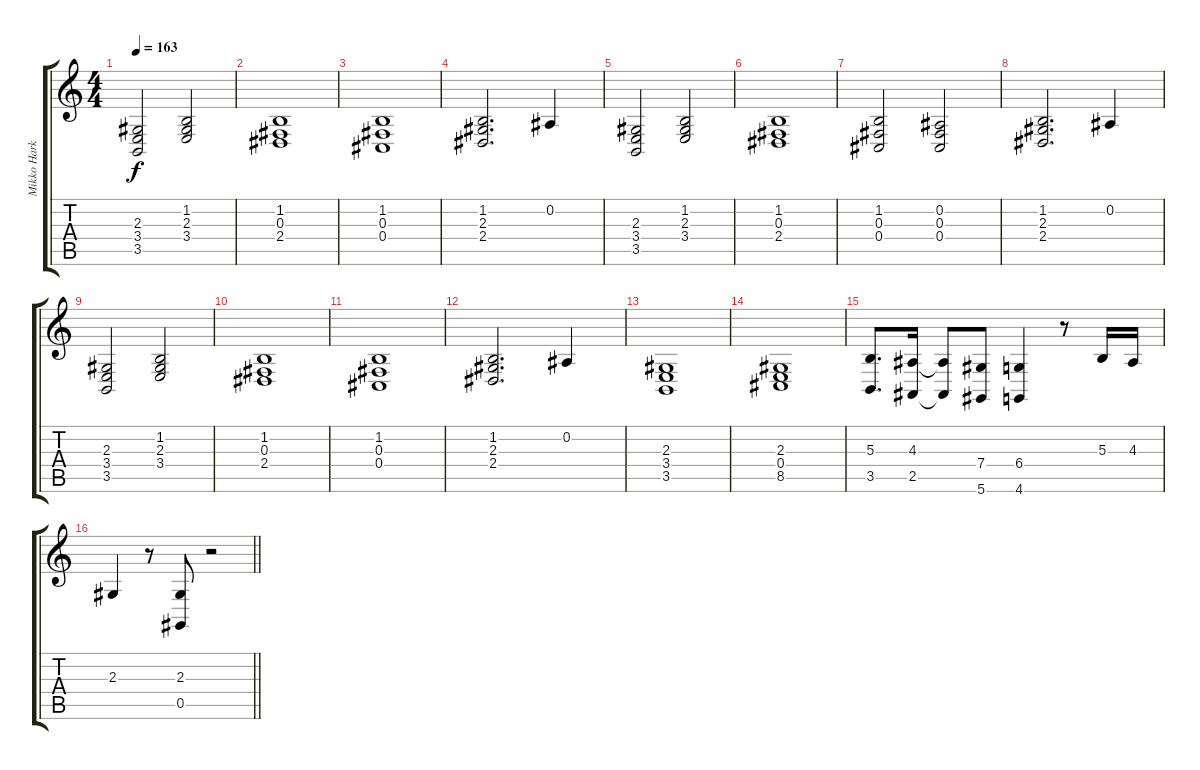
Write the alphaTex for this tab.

\track ("Mikko Harkin LH" "Mikko Hark") {instrument harpsichord}
\staff {score tabs}
\tuning (Eb4 Bb3 Gb3 Db3 Ab2 Eb2) {hide}
\ts (4 4)
\tempo 163
\clef g2
\ks c
(2.3 3.4 3.5).2{dy f} (1.2 2.3 3.4).2 |
(1.2 0.3 2.4).1 |
(1.2 0.3 0.4).1 |
(1.2 2.3 2.4).2{d} 0.2.4 |
(2.3 3.4 3.5).2 (1.2 2.3 3.4).2 |
(1.2 0.3 2.4).1 |
(1.2 0.3 0.4).2 (0.2 0.3 0.4).2 |
(1.2 2.3 2.4).2{d} 0.2.4 |
(2.3 3.4 3.5).2 (1.2 2.3 3.4).2 |
(1.2 0.3 2.4).1 |
(1.2 0.3 0.4).1 |
(1.2 2.3 2.4).2{d} 0.2.4 |
(2.3 3.4 3.5).1 |
(2.3 0.4 8.5).1 |
(5.3 3.5).8{d} (4.3 2.5).16 (4.3{t} 2.5{t}).8 (7.4 5.6).8 (6.4 4.6).4 r.8 5.3.16 4.3.16 |
\barLineRight lightlight
2.3.4 r.8 (2.3 0.5).8 r.2
